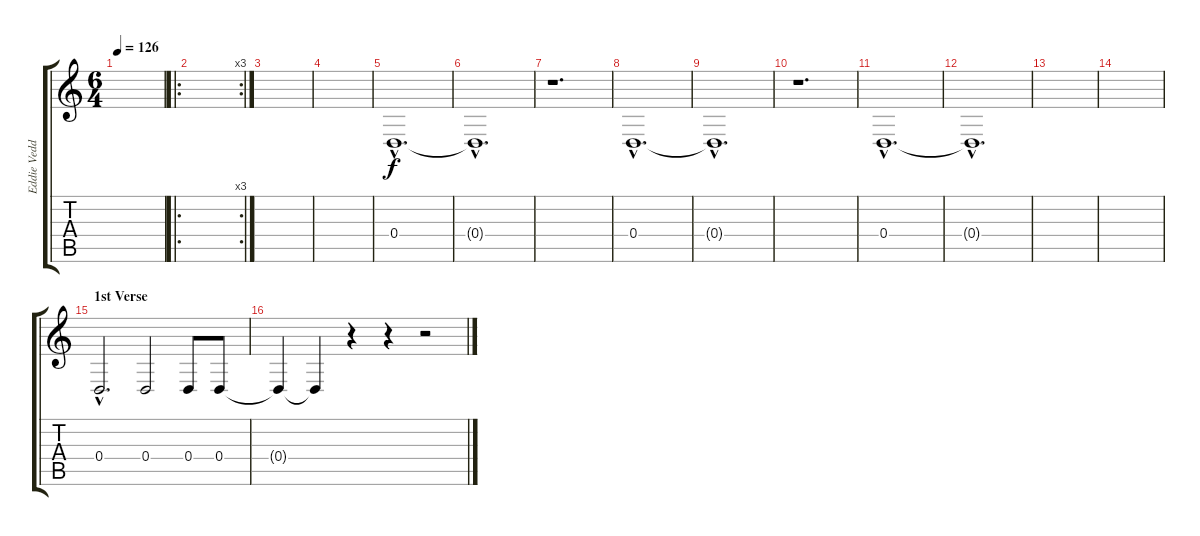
\track ("Eddie Vedder" "Eddie Vedd") {instrument voiceoohs}
\staff {score tabs}
\tuning (E4 B3 G3 D3 A2 E2) {hide}
\ts (6 4)
\tempo 126
\clef g2
\ks c
|
\ro
\rc 3
|
|
|
0.4{hac}.1{d} |
0.4{hac t}.1{d} |
r.1{d} |
0.4{hac}.1{d} |
0.4{hac t}.1{d} |
r.1{d} |
0.4{hac}.1{d} |
0.4{hac t}.1{d} |
|
|
\section ("" "1st Verse")
0.4{hac}.2{d} 0.4.2 0.4.8 0.4.8 |
0.4{t}.4 0.4{t}.4 r.4 r.4 r.2
